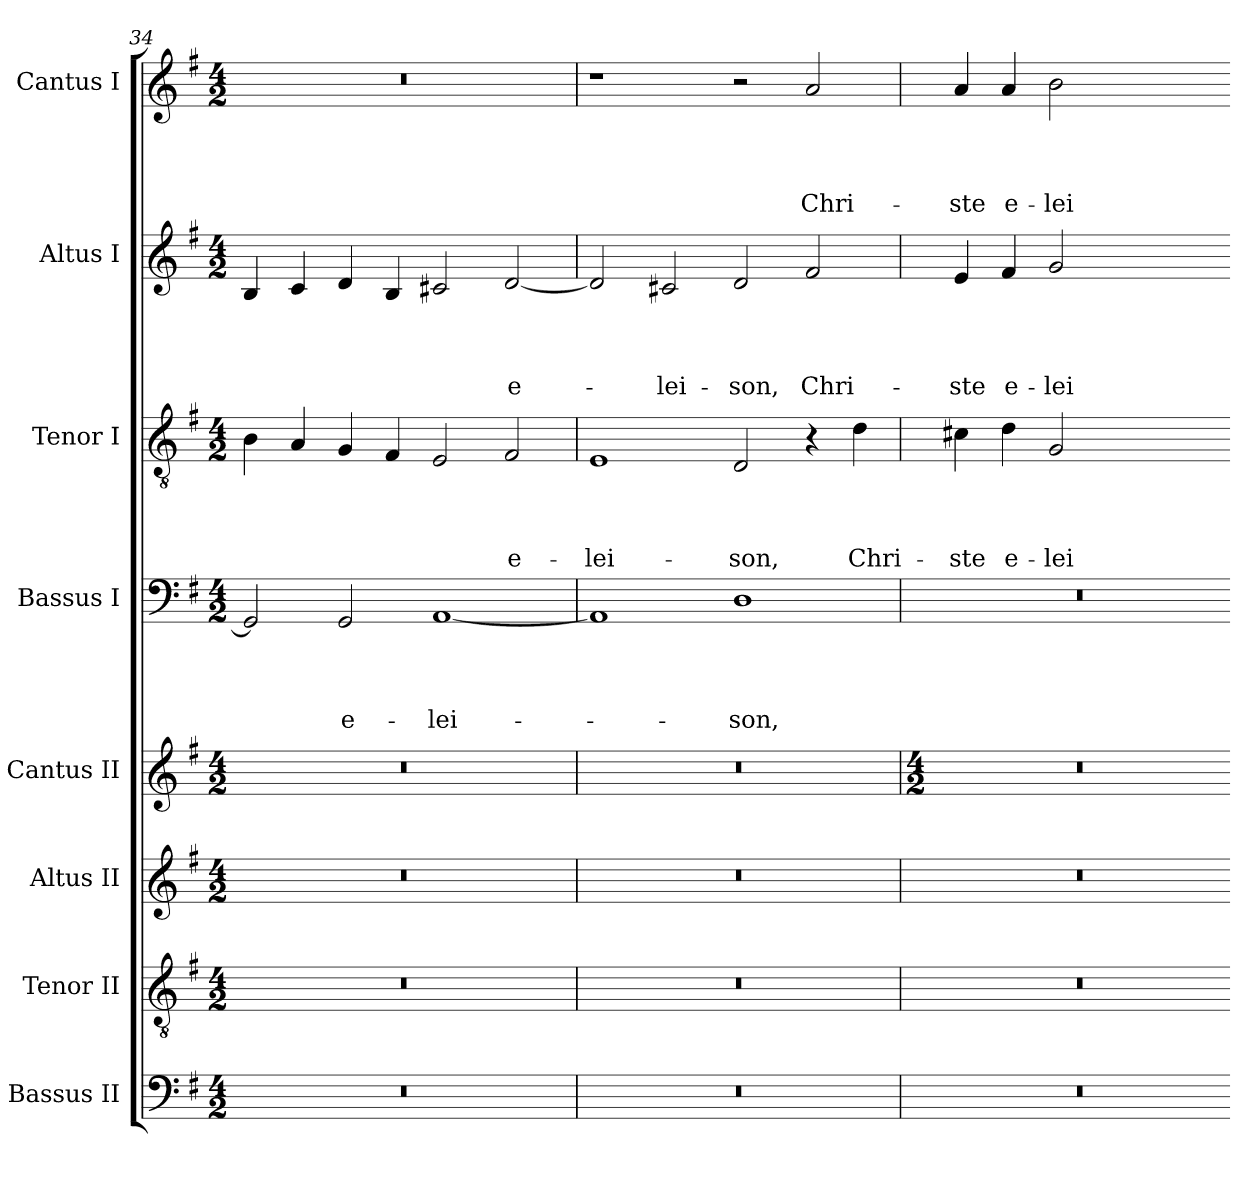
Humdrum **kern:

**kern	**kern	**kern	**kern	**kern	**text	**text	**text	**text	**kern	**text	**text	**text	**text	**kern	**text	**text	**text	**text	**kern	**text	**text	**text	**text
*part8	*part7	*part6	*part5	*part4	*part4	*part4	*part4	*part4	*part3	*part3	*part3	*part3	*part3	*part2	*part2	*part2	*part2	*part2	*part1	*part1	*part1	*part1	*part1
*staff8	*staff7	*staff6	*staff5	*staff4	*staff4	*staff4	*staff4	*staff4	*staff3	*staff3	*staff3	*staff3	*staff3	*staff2	*staff2	*staff2	*staff2	*staff2	*staff1	*staff1	*staff1	*staff1	*staff1
*I"Bassus II	*I"Tenor II	*I"Altus II	*I"Cantus II	*I"Bassus I	*	*	*	*	*I"Tenor I	*	*	*	*	*I"Altus I	*	*	*	*	*I"Cantus I	*	*	*	*
*I'B II	*I'T II	*I'A II	*I'C II	*I'B I	*	*	*	*	*I'T I	*	*	*	*	*I'A I	*	*	*	*	*I'C I	*	*	*	*
*clefF4	*clefGv2	*clefG2	*clefG2	*clefF4	*	*	*	*	*clefGv2	*	*	*	*	*clefG2	*	*	*	*	*clefG2	*	*	*	*
*k[f#]	*k[f#]	*k[f#]	*k[f#]	*k[f#]	*	*	*	*	*k[f#]	*	*	*	*	*k[f#]	*	*	*	*	*k[f#]	*	*	*	*
*G:	*G:	*G:	*G:	*G:	*	*	*	*	*G:	*	*	*	*	*G:	*	*	*	*	*G:	*	*	*	*
*M4/2	*M4/2	*M4/2	*M4/2	*M4/2	*	*	*	*	*M4/2	*	*	*	*	*M4/2	*	*	*	*	*M4/2	*	*	*	*
=34	=34	=34	=34	=34	=34	=34	=34	=34	=34	=34	=34	=34	=34	=34	=34	=34	=34	=34	=34	=34	=34	=34	=34
0r	0r	0r	0r	2GG/]	.	.	.	.	4B\	.	.	.	.	4B/	.	.	.	.	0r	.	.	.	.
.	.	.	.	.	.	.	.	.	4A/	.	.	.	.	4c/	.	.	.	.	.	.	.	.	.
!	!	!	!	!	!	!	!	!LO:LY:b	!	!	!	!	!	!	!	!	!	!	!	!	!	!	!
.	.	.	.	2GG/	.	.	.	e-	4G/	.	.	.	.	4d/	.	.	.	.	.	.	.	.	.
.	.	.	.	.	.	.	.	.	4F#/	.	.	.	.	4B/	.	.	.	.	.	.	.	.	.
!	!	!	!	!	!	!	!	!LO:LY:b	!	!	!	!	!	!	!	!	!	!	!	!	!	!	!
.	.	.	.	[1AA	.	.	.	-lei-	2E/	.	.	.	.	2c#X/	.	.	.	.	.	.	.	.	.
!	!	!	!	!	!	!	!	!	!	!	!	!	!LO:LY:b	!	!	!	!	!	!	!	!	!	!
!	!	!	!	!	!	!	!	!	!	!	!	!	!	!	!	!	!	!LO:LY:b	!	!	!	!	!
.	.	.	.	.	.	.	.	.	2F#/	.	.	.	e-	[2d/	.	.	.	e-	.	.	.	.	.
=35	=35	=35	=35	=35	=35	=35	=35	=35	=35	=35	=35	=35	=35	=35	=35	=35	=35	=35	=35	=35	=35	=35	=35
!	!	!	!	!	!	!	!	!	!	!	!	!	!LO:LY:b	!	!	!	!	!	!	!	!	!	!
0r	0r	0r	0r	1AA]	.	.	.	.	1E	.	.	.	-lei-	2d/]	.	.	.	.	1r	.	.	.	.
!	!	!	!	!	!	!	!	!	!	!	!	!	!	!	!	!	!	!LO:LY:b	!	!	!	!	!
.	.	.	.	.	.	.	.	.	.	.	.	.	.	2c#X/	.	.	.	-lei-	.	.	.	.	.
!	!	!	!	!	!	!	!	!LO:LY:b	!	!	!	!	!	!	!	!	!	!	!	!	!	!	!
!	!	!	!	!	!	!	!	!	!	!	!	!	!LO:LY:b	!	!	!	!	!	!	!	!	!	!
!	!	!	!	!	!	!	!	!	!	!	!	!	!	!	!	!	!	!LO:LY:b	!	!	!	!	!
.	.	.	.	1D	.	.	.	-son,	2D/	.	.	.	-son,	2d/	.	.	.	-son,	2r	.	.	.	.
!	!	!	!	!	!	!	!	!	!	!	!	!	!	!	!	!	!	!LO:LY:b	!	!	!	!	!
!	!	!	!	!	!	!	!	!	!	!	!	!	!	!	!	!	!	!	!	!	!	!	!LO:LY:b
.	.	.	.	.	.	.	.	.	4r	.	.	.	.	2f#/	.	.	.	Chri-	2a/	.	.	.	Chri-
!	!	!	!	!	!	!	!	!	!	!	!	!	!LO:LY:b	!	!	!	!	!	!	!	!	!	!
.	.	.	.	.	.	.	.	.	4d\	.	.	.	Chri-	.	.	.	.	.	.	.	.	.	.
!!LO:PB:g=z
=36	=36	=36	=36	=36	=36	=36	=36	=36	=36	=36	=36	=36	=36	=36	=36	=36	=36	=36	=36	=36	=36	=36	=36
*	*	*	*M4/2	*	*	*	*	*	*	*	*	*	*	*	*	*	*	*	*	*	*	*	*
!	!	!	!	!	!	!	!	!	!	!	!	!	!LO:LY:b	!	!	!	!	!	!	!	!	!	!
!	!	!	!	!	!	!	!	!	!	!	!	!	!	!	!	!	!	!LO:LY:b	!	!	!	!	!
!	!	!	!	!	!	!	!	!	!	!	!	!	!	!	!	!	!	!	!	!	!	!	!LO:LY:b
0r	0r	0r	0r	0r	.	.	.	.	4c#X\	.	.	.	-ste	4e/	.	.	.	-ste	4a/	.	.	.	-ste
!	!	!	!	!	!	!	!	!	!	!	!	!	!LO:LY:b	!	!	!	!	!	!	!	!	!	!
!	!	!	!	!	!	!	!	!	!	!	!	!	!	!	!	!	!	!LO:LY:b	!	!	!	!	!
!	!	!	!	!	!	!	!	!	!	!	!	!	!	!	!	!	!	!	!	!	!	!	!LO:LY:b
.	.	.	.	.	.	.	.	.	4d\	.	.	.	e-	4f#/	.	.	.	e-	4a/	.	.	.	e-
!	!	!	!	!	!	!	!	!	!	!	!	!	!LO:LY:b	!	!	!	!	!	!	!	!	!	!
!	!	!	!	!	!	!	!	!	!	!	!	!	!	!	!	!	!	!LO:LY:b	!	!	!	!	!
!	!	!	!	!	!	!	!	!	!	!	!	!	!	!	!	!	!	!	!	!	!	!	!LO:LY:b
.	.	.	.	.	.	.	.	.	2G/	.	.	.	-lei-	2g/	.	.	.	-lei-	2b\	.	.	.	-lei-
.	.	.	.	.	.	.	.	.	1ryy	.	.	.	.	1ryy	.	.	.	.	1ryy	.	.	.	.
=-	=-	=-	=-	=-	=-	=-	=-	=-	=-	=-	=-	=-	=-	=-	=-	=-	=-	=-	=-	=-	=-	=-	=-
*-	*-	*-	*-	*-	*-	*-	*-	*-	*-	*-	*-	*-	*-	*-	*-	*-	*-	*-	*-	*-	*-	*-	*-
